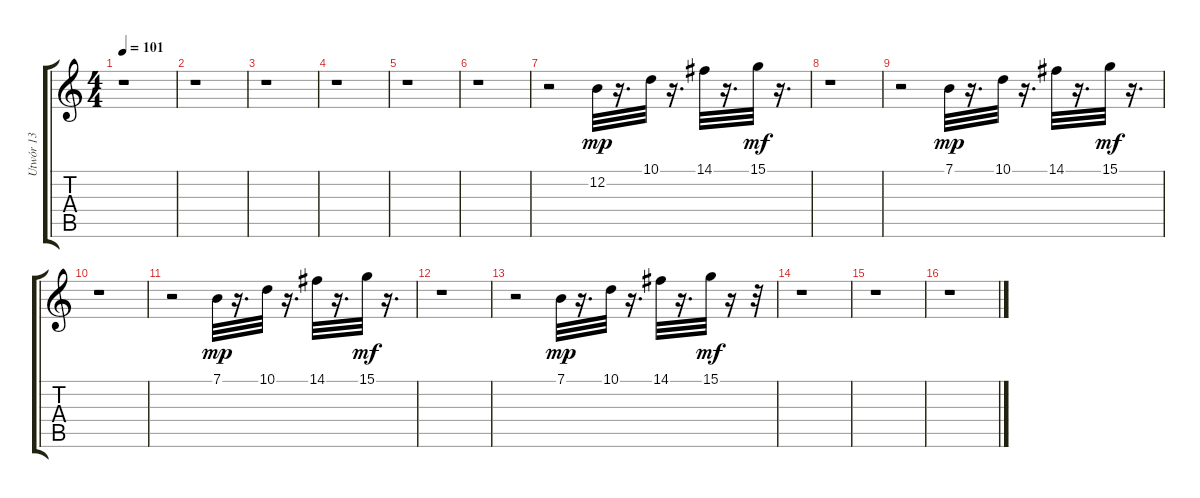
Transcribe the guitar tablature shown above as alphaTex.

\track ("Utwór 13" "Utwór 13") {instrument pizzicatostrings}
\staff {score tabs}
\tuning (E4 B3 G3 D3 A2 E2) {hide}
\ts (4 4)
\tempo 101
\clef g2
\ks c
r.1{dy mp} |
r.1 |
r.1 |
r.1 |
r.1 |
r.1 |
r.2 12.2.32 r.16{d} 10.1.32 r.16{d} 14.1.32 r.16{d} 15.1.32{dy mf} r.16{d} |
r.1 |
r.2 7.1.32{dy mp} r.16{d} 10.1.32 r.16{d} 14.1.32 r.16{d} 15.1.32{dy mf} r.16{d} |
r.1 |
r.2 7.1.32{dy mp} r.16{d} 10.1.32 r.16{d} 14.1.32 r.16{d} 15.1.32{dy mf} r.16{d} |
r.1 |
r.2 7.1.32{dy mp} r.16{d} 10.1.32 r.16{d} 14.1.32 r.16{d} 15.1.32{dy mf} r.16 r.32 |
r.1 |
r.1 |
r.1
